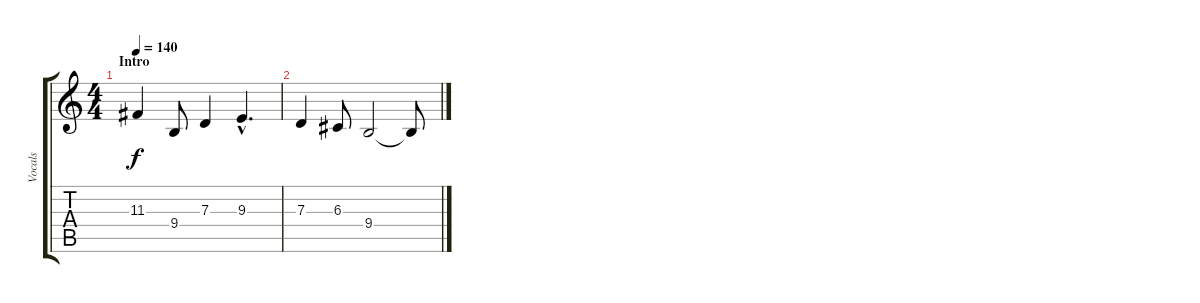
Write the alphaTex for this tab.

\track ("Vocals" "Vocals") {instrument lead1square}
\staff {score tabs}
\tuning (E4 B3 G3 D3 A2 E2) {hide}
\ts (4 4)
\section ("" "Intro")
\tempo 140
\clef g2
\ks c
11.3.4{dy f instrument lead1square} 9.4.8 7.3.4 9.3{hac}.4{d} |
7.3.4 6.3.8 9.4.2 9.4{t}.8
